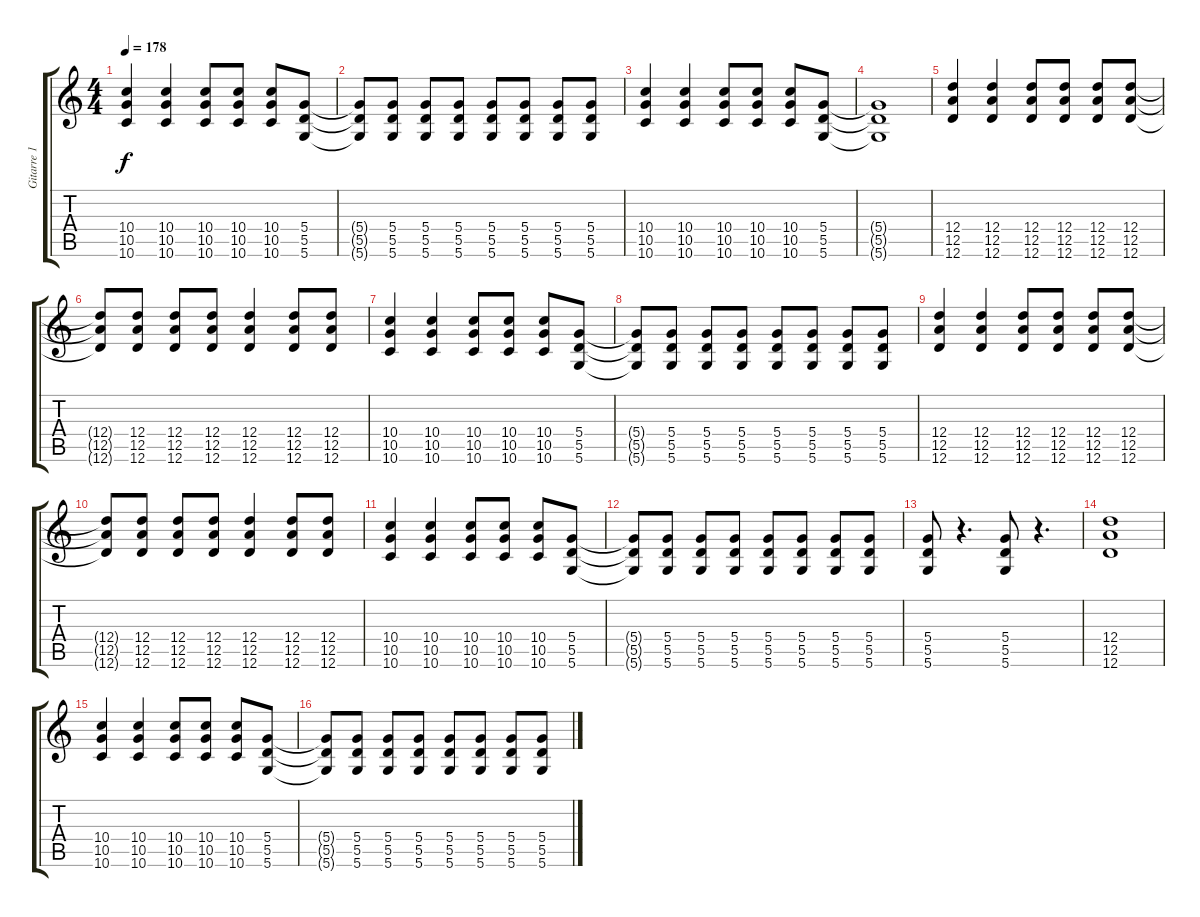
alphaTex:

\track ("Gitarre 1" "Gitarre 1") {instrument distortionguitar}
\staff {score tabs}
\tuning (E4 B3 G3 D3 A2 D2) {hide}
\ts (4 4)
\tempo 178
\clef g2
\ks c
(10.4 10.5 10.6).4{dy f} (10.4 10.5 10.6).4 (10.4 10.5 10.6).8 (10.4 10.5 10.6).8 (10.4 10.5 10.6).8 (5.4 5.5 5.6).8 |
(5.4{t} 5.5{t} 5.6{t}).8 (5.4 5.5 5.6).8 (5.4 5.5 5.6).8 (5.4 5.5 5.6).8 (5.4 5.5 5.6).8 (5.4 5.5 5.6).8 (5.4 5.5 5.6).8 (5.4 5.5 5.6).8 |
(10.4 10.5 10.6).4 (10.4 10.5 10.6).4 (10.4 10.5 10.6).8 (10.4 10.5 10.6).8 (10.4 10.5 10.6).8 (5.4 5.5 5.6).8 |
(5.4{t} 5.5{t} 5.6{t}).1 |
(12.4 12.5 12.6).4 (12.4 12.5 12.6).4 (12.4 12.5 12.6).8 (12.4 12.5 12.6).8 (12.4 12.5 12.6).8 (12.4 12.5 12.6).8 |
(12.4{t} 12.5{t} 12.6{t}).8 (12.4 12.5 12.6).8 (12.4 12.5 12.6).8 (12.4 12.5 12.6).8 (12.4 12.5 12.6).4 (12.4 12.5 12.6).8 (12.4 12.5 12.6).8 |
(10.4 10.5 10.6).4 (10.4 10.5 10.6).4 (10.4 10.5 10.6).8 (10.4 10.5 10.6).8 (10.4 10.5 10.6).8 (5.4 5.5 5.6).8 |
(5.4{t} 5.5{t} 5.6{t}).8 (5.4 5.5 5.6).8 (5.4 5.5 5.6).8 (5.4 5.5 5.6).8 (5.4 5.5 5.6).8 (5.4 5.5 5.6).8 (5.4 5.5 5.6).8 (5.4 5.5 5.6).8 |
(12.4 12.5 12.6).4 (12.4 12.5 12.6).4 (12.4 12.5 12.6).8 (12.4 12.5 12.6).8 (12.4 12.5 12.6).8 (12.4 12.5 12.6).8 |
(12.4{t} 12.5{t} 12.6{t}).8 (12.4 12.5 12.6).8 (12.4 12.5 12.6).8 (12.4 12.5 12.6).8 (12.4 12.5 12.6).4 (12.4 12.5 12.6).8 (12.4 12.5 12.6).8 |
(10.4 10.5 10.6).4 (10.4 10.5 10.6).4 (10.4 10.5 10.6).8 (10.4 10.5 10.6).8 (10.4 10.5 10.6).8 (5.4 5.5 5.6).8 |
(5.4{t} 5.5{t} 5.6{t}).8 (5.4 5.5 5.6).8 (5.4 5.5 5.6).8 (5.4 5.5 5.6).8 (5.4 5.5 5.6).8 (5.4 5.5 5.6).8 (5.4 5.5 5.6).8 (5.4 5.5 5.6).8 |
(5.4 5.5 5.6).8 r.4{d} (5.4 5.5 5.6).8 r.4{d} |
(12.4 12.5 12.6).1 |
(10.4 10.5 10.6).4 (10.4 10.5 10.6).4 (10.4 10.5 10.6).8 (10.4 10.5 10.6).8 (10.4 10.5 10.6).8 (5.4 5.5 5.6).8 |
(5.4{t} 5.5{t} 5.6{t}).8 (5.4 5.5 5.6).8 (5.4 5.5 5.6).8 (5.4 5.5 5.6).8 (5.4 5.5 5.6).8 (5.4 5.5 5.6).8 (5.4 5.5 5.6).8 (5.4 5.5 5.6).8
